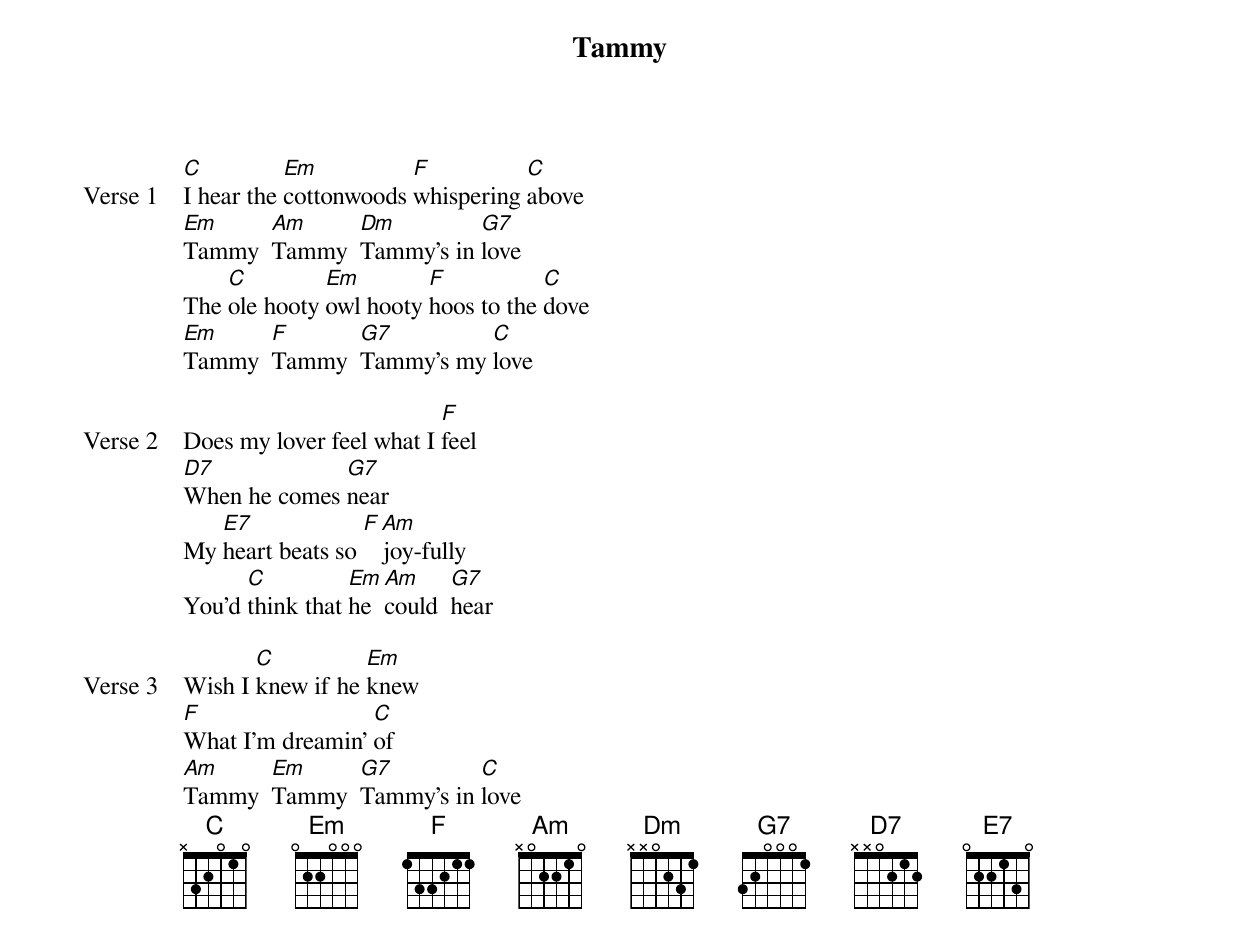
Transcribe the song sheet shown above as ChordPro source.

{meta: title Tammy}
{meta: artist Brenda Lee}

{start_of_verse: Verse 1}
[C]I hear the [Em]cottonwoods [F]whispering [C]above
[Em]Tammy  [Am]Tammy  [Dm]Tammy's in [G7]love
The [C]ole hooty [Em]owl hooty [F]hoos to the [C]dove
[Em]Tammy  [F]Tammy  [G7]Tammy's my [C]love
{end_of_verse}

{start_of_verse: Verse 2}
Does my lover feel what I [F]feel
[D7]When he comes [G7]near
My [E7]heart beats so [F][Am]joy-fully
You'd [C]think that [Em]he  [Am]could  [G7]hear
{end_of_verse}

{start_of_verse: Verse 3}
Wish I [C]knew if he [Em]knew
[F]What I'm dreamin' [C]of
[Am]Tammy  [Em]Tammy  [G7]Tammy's in [C]love
{end_of_verse}
